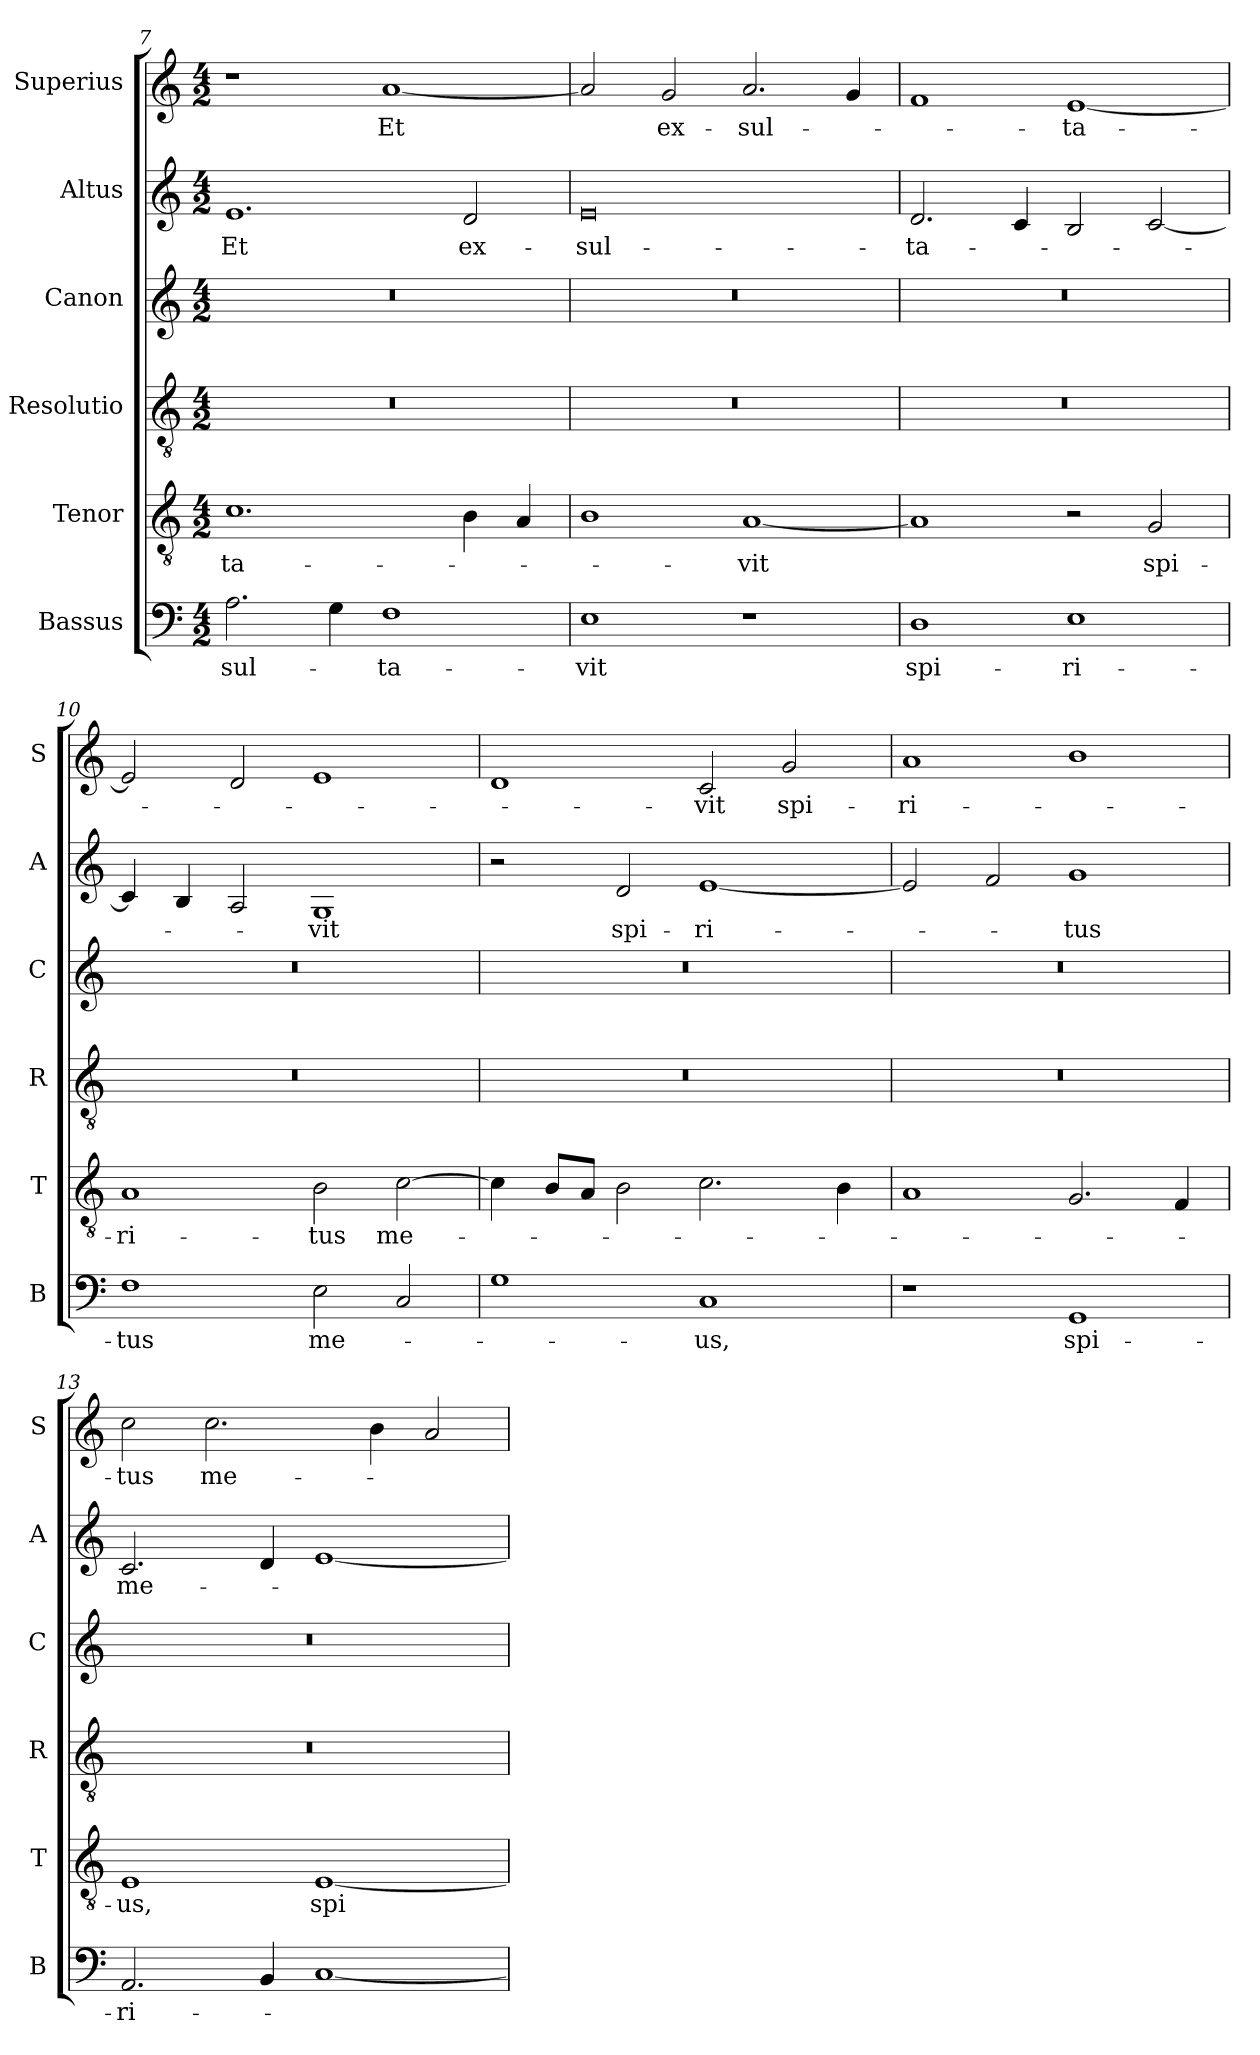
**kern	**text	**kern	**text	**kern	**kern	**kern	**text	**kern	**text
*part6	*part6	*part5	*part5	*part4	*part3	*part2	*part2	*part1	*part1
*staff6	*staff6	*staff5	*staff5	*staff4	*staff3	*staff2	*staff2	*staff1	*staff1
*I"Bassus	*	*I"Tenor	*	*I"Resolutio	*I"Canon	*I"Altus	*	*I"Superius	*
*I'B	*	*I'T	*	*I'R	*I'C	*I'A	*	*I'S	*
*clefF4	*	*clefGv2	*	*clefGv2	*clefG2	*clefG2	*	*clefG2	*
*k[]	*	*k[]	*	*k[]	*k[]	*k[]	*	*k[]	*
*C:	*	*C:	*	*C:	*C:	*C:	*	*C:	*
*M4/2	*	*M4/2	*	*M4/2	*M4/2	*M4/2	*	*M4/2	*
=7	=7	=7	=7	=7	=7	=7	=7	=7	=7
!	!LO:LY:b	!	!LO:LY:b	!	!	!	!LO:LY:b	!	!
2.A\	-sul-	1.c	-ta-	0r	0r	1.e	Et	1r	.
4G\	.	.	.	.	.	.	.	.	.
!	!LO:LY:b	!	!	!	!	!	!	!	!LO:LY:b
1F	-ta-	.	.	.	.	.	.	[1a	Et
!	!	!	!	!	!	!	!LO:LY:b	!	!
.	.	4B\	.	.	.	2d/	ex-	.	.
.	.	4A/	.	.	.	.	.	.	.
=8	=8	=8	=8	=8	=8	=8	=8	=8	=8
!	!LO:LY:b	!	!	!	!	!	!LO:LY:b	!	!
1E	-vit	1B	.	0r	0r	0e	-sul-	2a/]	.
!	!	!	!	!	!	!	!	!	!LO:LY:b
.	.	.	.	.	.	.	.	2g/	ex-
!	!	!	!LO:LY:b	!	!	!	!	!	!LO:LY:b
1r	.	[1A	-vit	.	.	.	.	2.a/	-sul-
.	.	.	.	.	.	.	.	4g/	.
=9	=9	=9	=9	=9	=9	=9	=9	=9	=9
!	!LO:LY:b	!	!	!	!	!	!LO:LY:b	!	!
1D	spi-	1A]	.	0r	0r	2.d/	-ta-	1f	.
.	.	.	.	.	.	4c/	.	.	.
!	!LO:LY:b	!	!	!	!	!	!	!	!LO:LY:b
1E	-ri-	2r	.	.	.	2B/	.	[1e	-ta-
!	!	!	!LO:LY:b	!	!	!	!	!	!
.	.	2G/	spi-	.	.	[2c/	.	.	.
=10	=10	=10	=10	=10	=10	=10	=10	=10	=10
!	!LO:LY:b	!	!LO:LY:b	!	!	!	!	!	!
1F	-tus	1A	-ri-	0r	0r	4c/]	.	2e/]	.
.	.	.	.	.	.	4B/	.	.	.
.	.	.	.	.	.	2A/	.	2d/	.
!	!LO:LY:b	!	!LO:LY:b	!	!	!	!LO:LY:b	!	!
2E\	me-	2B\	-tus	.	.	1G	-vit	1e	.
!	!	!	!LO:LY:b	!	!	!	!	!	!
2C/	.	[2c\	me-	.	.	.	.	.	.
!!LO:LB:g=z
=11	=11	=11	=11	=11	=11	=11	=11	=11	=11
1G	.	4c\]	.	0r	0r	2r	.	1d	.
.	.	8B/L	.	.	.	.	.	.	.
.	.	8A/J	.	.	.	.	.	.	.
!	!	!	!	!	!	!	!LO:LY:b	!	!
.	.	2B\	.	.	.	2d/	spi-	.	.
!	!LO:LY:b	!	!	!	!	!	!LO:LY:b	!	!LO:LY:b
1C	-us,	2.c\	.	.	.	[1e	-ri-	2c/	-vit
!	!	!	!	!	!	!	!	!	!LO:LY:b
.	.	.	.	.	.	.	.	2g/	spi-
.	.	4B\	.	.	.	.	.	.	.
=12	=12	=12	=12	=12	=12	=12	=12	=12	=12
!	!	!	!	!	!	!	!	!	!LO:LY:b
1r	.	1A	.	0r	0r	2e/]	.	1a	-ri-
.	.	.	.	.	.	2f/	.	.	.
!	!LO:LY:b	!	!	!	!	!	!LO:LY:b	!	!
1GG	spi-	2.G/	.	.	.	1g	-tus	1b	.
.	.	4F/	.	.	.	.	.	.	.
=13	=13	=13	=13	=13	=13	=13	=13	=13	=13
!	!LO:LY:b	!	!LO:LY:b	!	!	!	!LO:LY:b	!	!LO:LY:b
2.AA/	-ri-	1E	-us,	0r	0r	2.c/	me-	2cc\	-tus
!	!	!	!	!	!	!	!	!	!LO:LY:b
.	.	.	.	.	.	.	.	2.cc\	me-
4BB/	.	.	.	.	.	4d/	.	.	.
!	!	!	!LO:LY:b	!	!	!	!	!	!
[1C	.	[1E	spi-	.	.	[1e	.	.	.
.	.	.	.	.	.	.	.	4b\	.
.	.	.	.	.	.	.	.	2a/	.
=	=	=	=	=	=	=	=	=	=
*-	*-	*-	*-	*-	*-	*-	*-	*-	*-
